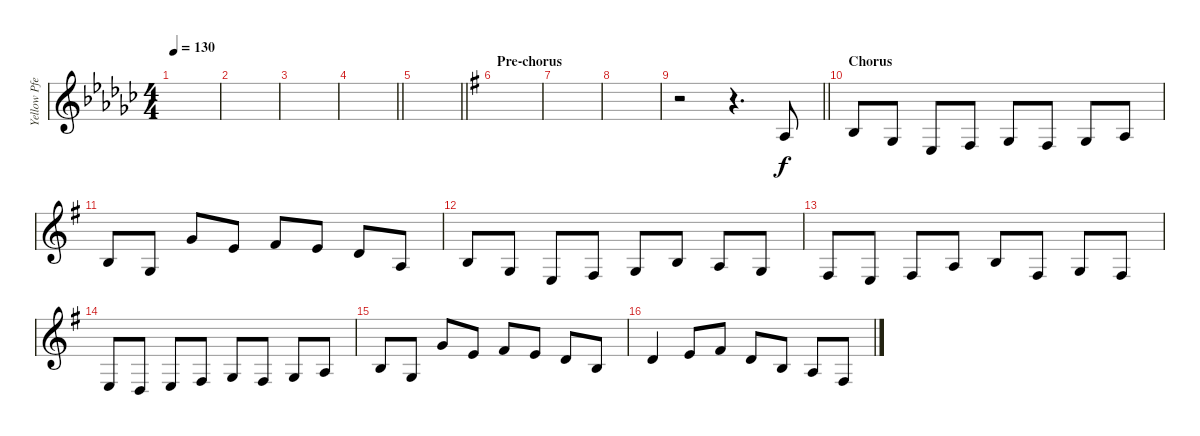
\track ("Yellow Pfeifer (Medieval Bagpipe)" "Yellow Pfe") {instrument bagpipe}
\staff {score}
\tuning (E4 B3 G3 D3 A2 E2) {hide}
\ts (4 4)
\tempo 130
\clef g2
\ks ebminor
|
|
|
\barLineRight lightlight
|
\barLineRight lightlight
|
\section ("" "Pre-chorus")
\ks g
|
|
|
\barLineRight lightlight
r.2 r.4{d} 2.3.8 |
\section ("" "Chorus")
0.2.8 0.3.8 2.4.8 4.4.8 0.3.8 4.4.8 0.3.8 2.3.8 |
0.2.8 0.3.8 3.1.8 0.1.8 2.1.8 0.1.8 3.2.8 2.3.8 |
0.2.8 0.3.8 2.4.8 4.4.8 0.3.8 0.2.8 2.3.8 0.3.8 |
4.4.8 2.4.8 4.4.8 2.3.8 0.2.8 4.4.8 0.3.8 4.4.8 |
2.4.8 0.4.8 2.4.8 4.4.8 0.3.8 4.4.8 0.3.8 2.3.8 |
0.2.8 0.3.8 3.1.8 0.1.8 2.1.8 0.1.8 3.2.8 0.2.8 |
3.2.4 0.1.8 2.1.8 3.2.8 0.2.8 2.3.8 4.4.8
